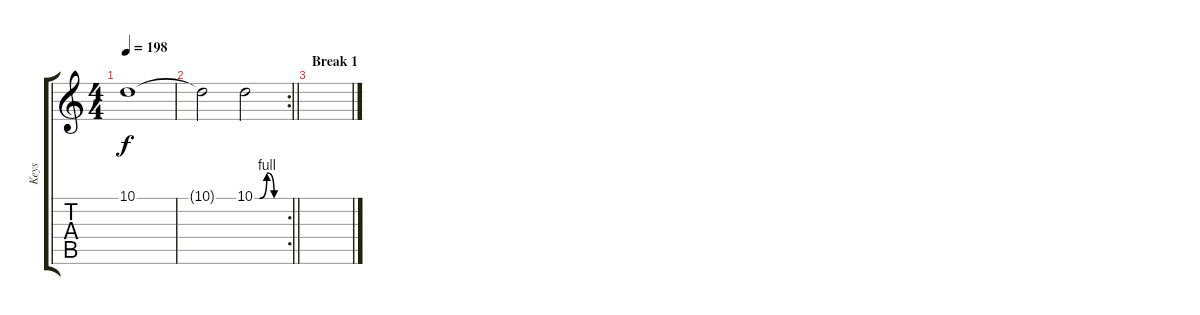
\track ("Keys" "Keys") {instrument stringensemble1}
\staff {score tabs}
\tuning (E4 C4 G3 C3 G2 C2) {hide}
\ts (4 4)
\tempo 198
\clef g2
\ks c
10.1.1{dy f} |
\rc 2
\barLineRight lightlight
10.1{t}.2 10.1{be (custom 0 0 10 0 25 4 40 0 60 0)}.2 |
\section ("" "Break 1")
